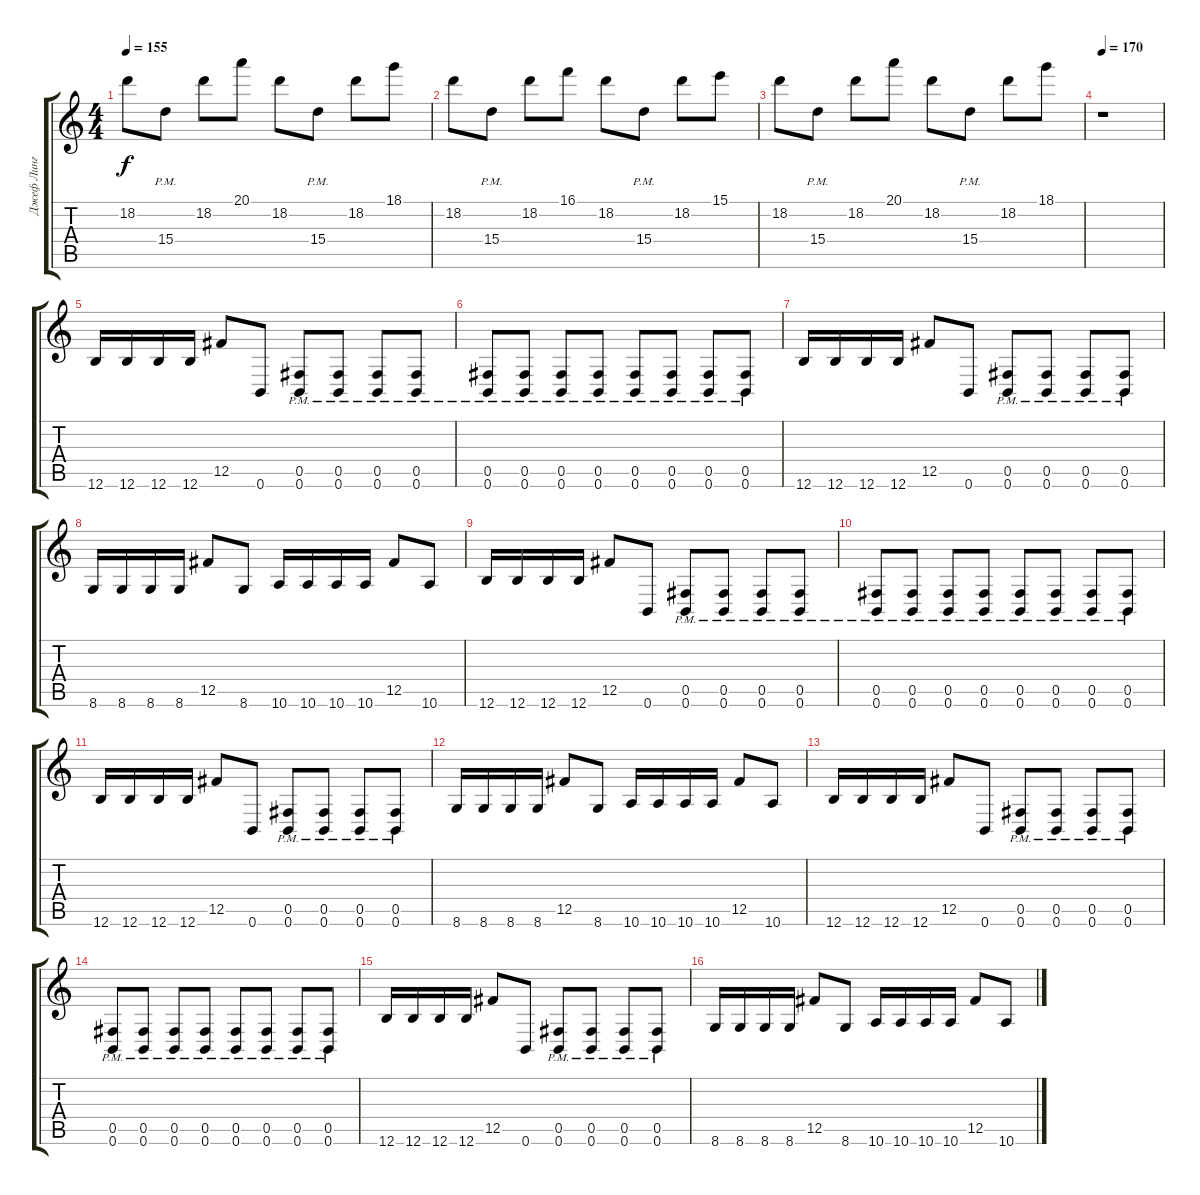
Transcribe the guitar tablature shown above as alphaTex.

\track ("Джеф Линг" "Джеф Линг") {instrument distortionguitar}
\staff {score tabs}
\tuning (Db4 Ab3 E3 B2 Gb2 B1) {hide}
\ts (4 4)
\tempo 155
\clef g2
\ks c
18.2.8{dy f} 15.4{pm}.8 18.2.8 20.1.8 18.2.8 15.4{pm}.8 18.2.8 18.1.8 |
18.2.8 15.4{pm}.8 18.2.8 16.1.8 18.2.8 15.4{pm}.8 18.2.8 15.1.8 |
18.2.8 15.4{pm}.8 18.2.8 20.1.8 18.2.8 15.4{pm}.8 18.2.8 18.1.8 |
\tempo 170
r.1 |
12.6.16{volume 16} 12.6.16 12.6.16 12.6.16 12.5.8 0.6.8 (0.5{pm} 0.6{pm}).8 (0.5{pm} 0.6{pm}).8 (0.5{pm} 0.6{pm}).8 (0.5{pm} 0.6{pm}).8 |
(0.5{pm} 0.6{pm}).8 (0.5{pm} 0.6{pm}).8 (0.5{pm} 0.6{pm}).8 (0.5{pm} 0.6{pm}).8 (0.5{pm} 0.6{pm}).8 (0.5{pm} 0.6{pm}).8 (0.5{pm} 0.6{pm}).8 (0.5{pm} 0.6{pm}).8 |
12.6.16 12.6.16 12.6.16 12.6.16 12.5.8 0.6.8 (0.5{pm} 0.6{pm}).8 (0.5{pm} 0.6{pm}).8 (0.5{pm} 0.6{pm}).8 (0.5{pm} 0.6{pm}).8 |
8.6.16 8.6.16 8.6.16 8.6.16 12.5.8 8.6.8 10.6.16 10.6.16 10.6.16 10.6.16 12.5.8 10.6.8 |
12.6.16 12.6.16 12.6.16 12.6.16 12.5.8 0.6.8 (0.5{pm} 0.6{pm}).8 (0.5{pm} 0.6{pm}).8 (0.5{pm} 0.6{pm}).8 (0.5{pm} 0.6{pm}).8 |
(0.5{pm} 0.6{pm}).8 (0.5{pm} 0.6{pm}).8 (0.5{pm} 0.6{pm}).8 (0.5{pm} 0.6{pm}).8 (0.5{pm} 0.6{pm}).8 (0.5{pm} 0.6{pm}).8 (0.5{pm} 0.6{pm}).8 (0.5{pm} 0.6{pm}).8 |
12.6.16 12.6.16 12.6.16 12.6.16 12.5.8 0.6.8 (0.5{pm} 0.6{pm}).8 (0.5{pm} 0.6{pm}).8 (0.5{pm} 0.6{pm}).8 (0.5{pm} 0.6{pm}).8 |
8.6.16 8.6.16 8.6.16 8.6.16 12.5.8 8.6.8 10.6.16 10.6.16 10.6.16 10.6.16 12.5.8 10.6.8 |
12.6.16 12.6.16 12.6.16 12.6.16 12.5.8 0.6.8 (0.5{pm} 0.6{pm}).8 (0.5{pm} 0.6{pm}).8 (0.5{pm} 0.6{pm}).8 (0.5{pm} 0.6{pm}).8 |
(0.5{pm} 0.6{pm}).8 (0.5{pm} 0.6{pm}).8 (0.5{pm} 0.6{pm}).8 (0.5{pm} 0.6{pm}).8 (0.5{pm} 0.6{pm}).8 (0.5{pm} 0.6{pm}).8 (0.5{pm} 0.6{pm}).8 (0.5{pm} 0.6{pm}).8 |
12.6.16 12.6.16 12.6.16 12.6.16 12.5.8 0.6.8 (0.5{pm} 0.6{pm}).8 (0.5{pm} 0.6{pm}).8 (0.5{pm} 0.6{pm}).8 (0.5{pm} 0.6{pm}).8 |
8.6.16 8.6.16 8.6.16 8.6.16 12.5.8 8.6.8 10.6.16 10.6.16 10.6.16 10.6.16 12.5.8 10.6.8
